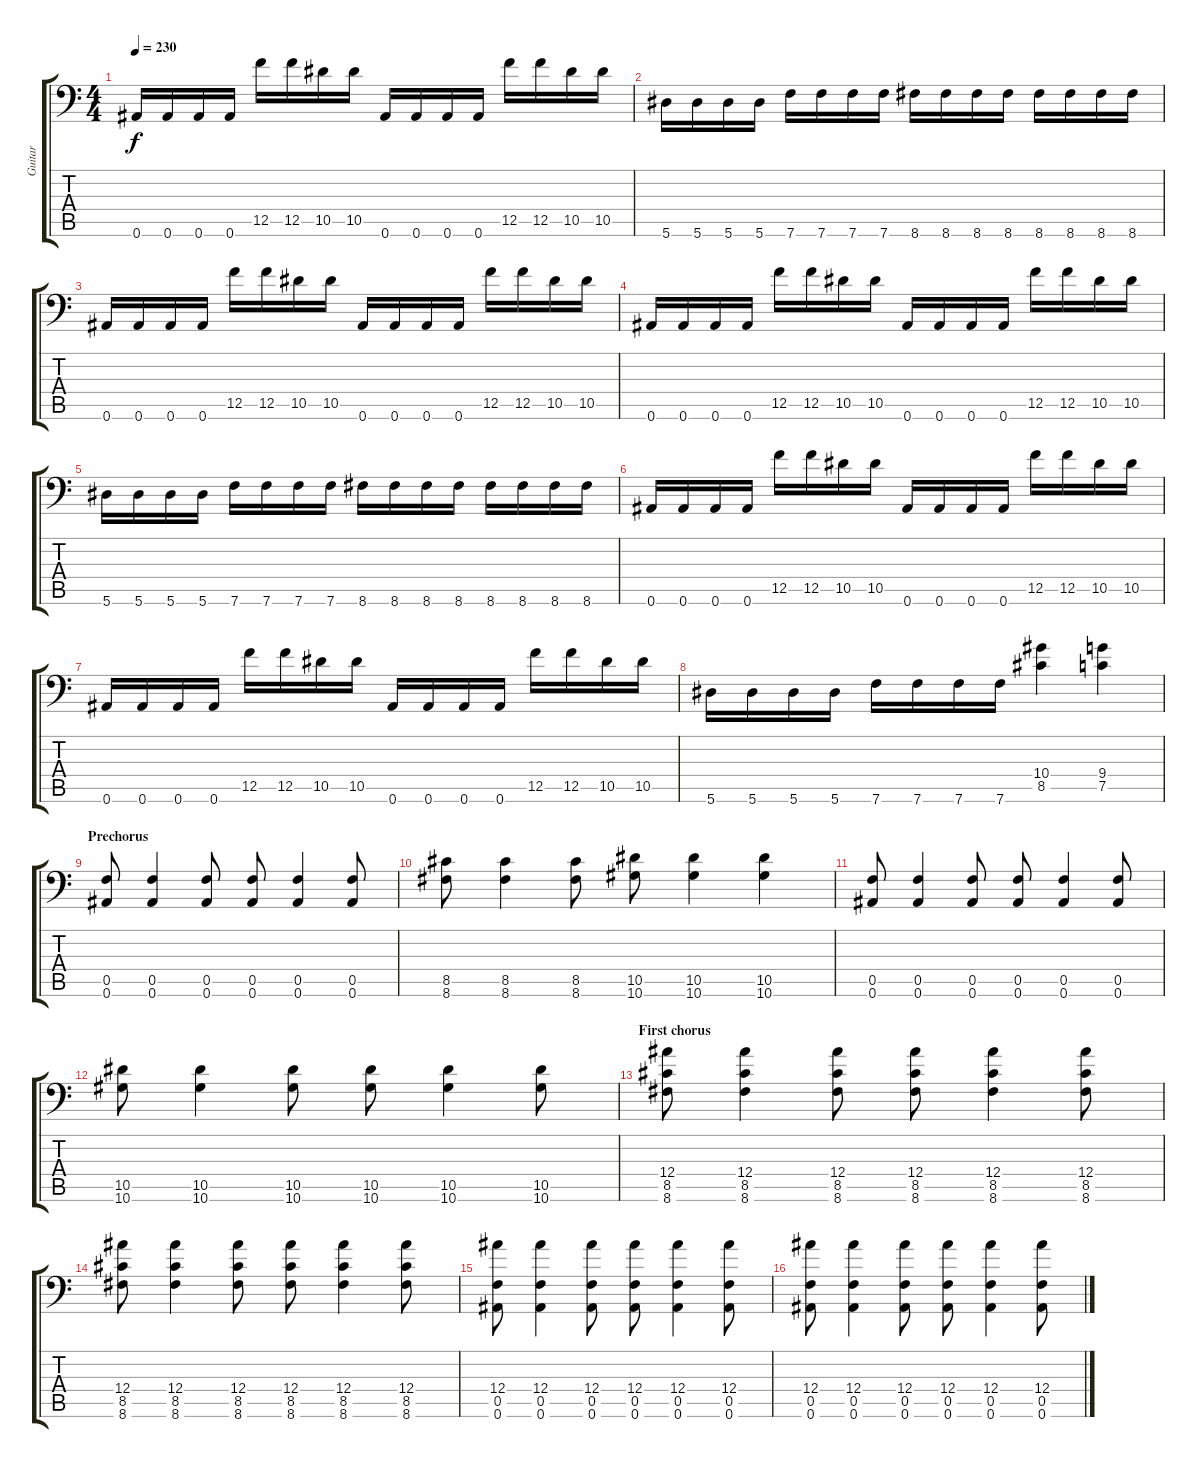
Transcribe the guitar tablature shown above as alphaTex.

\track ("Guitar" "Guitar") {instrument distortionguitar}
\staff {score tabs}
\tuning (C4 G3 Eb3 Bb2 F2 Bb1) {hide}
\ts (4 4)
\tempo 230
\clef f4
\ks c
0.6.16{dy f} 0.6.16 0.6.16 0.6.16 12.5.16 12.5.16 10.5.16 10.5.16 0.6.16 0.6.16 0.6.16 0.6.16 12.5.16 12.5.16 10.5.16 10.5.16 |
5.6.16 5.6.16 5.6.16 5.6.16 7.6.16 7.6.16 7.6.16 7.6.16 8.6.16 8.6.16 8.6.16 8.6.16 8.6.16 8.6.16 8.6.16 8.6.16 |
0.6.16 0.6.16 0.6.16 0.6.16 12.5.16 12.5.16 10.5.16 10.5.16 0.6.16 0.6.16 0.6.16 0.6.16 12.5.16 12.5.16 10.5.16 10.5.16 |
0.6.16 0.6.16 0.6.16 0.6.16 12.5.16 12.5.16 10.5.16 10.5.16 0.6.16 0.6.16 0.6.16 0.6.16 12.5.16 12.5.16 10.5.16 10.5.16 |
5.6.16 5.6.16 5.6.16 5.6.16 7.6.16 7.6.16 7.6.16 7.6.16 8.6.16 8.6.16 8.6.16 8.6.16 8.6.16 8.6.16 8.6.16 8.6.16 |
0.6.16 0.6.16 0.6.16 0.6.16 12.5.16 12.5.16 10.5.16 10.5.16 0.6.16 0.6.16 0.6.16 0.6.16 12.5.16 12.5.16 10.5.16 10.5.16 |
0.6.16 0.6.16 0.6.16 0.6.16 12.5.16 12.5.16 10.5.16 10.5.16 0.6.16 0.6.16 0.6.16 0.6.16 12.5.16 12.5.16 10.5.16 10.5.16 |
5.6.16 5.6.16 5.6.16 5.6.16 7.6.16 7.6.16 7.6.16 7.6.16 (10.4 8.5).4 (9.4 7.5).4 |
\section ("" "Prechorus")
(0.5 0.6).8 (0.5 0.6).4 (0.5 0.6).8 (0.5 0.6).8 (0.5 0.6).4 (0.5 0.6).8 |
(8.5 8.6).8 (8.5 8.6).4 (8.5 8.6).8 (10.5 10.6).8 (10.5 10.6).4 (10.5 10.6).4 |
(0.5 0.6).8 (0.5 0.6).4 (0.5 0.6).8 (0.5 0.6).8 (0.5 0.6).4 (0.5 0.6).8 |
(10.5 10.6).8 (10.5 10.6).4 (10.5 10.6).8 (10.5 10.6).8 (10.5 10.6).4 (10.5 10.6).8 |
\section ("" "First chorus")
(12.4 8.5 8.6).8 (12.4 8.5 8.6).4 (12.4 8.5 8.6).8 (12.4 8.5 8.6).8 (12.4 8.5 8.6).4 (12.4 8.5 8.6).8 |
(12.4 8.5 8.6).8 (12.4 8.5 8.6).4 (12.4 8.5 8.6).8 (12.4 8.5 8.6).8 (12.4 8.5 8.6).4 (12.4 8.5 8.6).8 |
(12.4 0.5 0.6).8 (12.4 0.5 0.6).4 (12.4 0.5 0.6).8 (12.4 0.5 0.6).8 (12.4 0.5 0.6).4 (12.4 0.5 0.6).8 |
(12.4 0.5 0.6).8 (12.4 0.5 0.6).4 (12.4 0.5 0.6).8 (12.4 0.5 0.6).8 (12.4 0.5 0.6).4 (12.4 0.5 0.6).8
